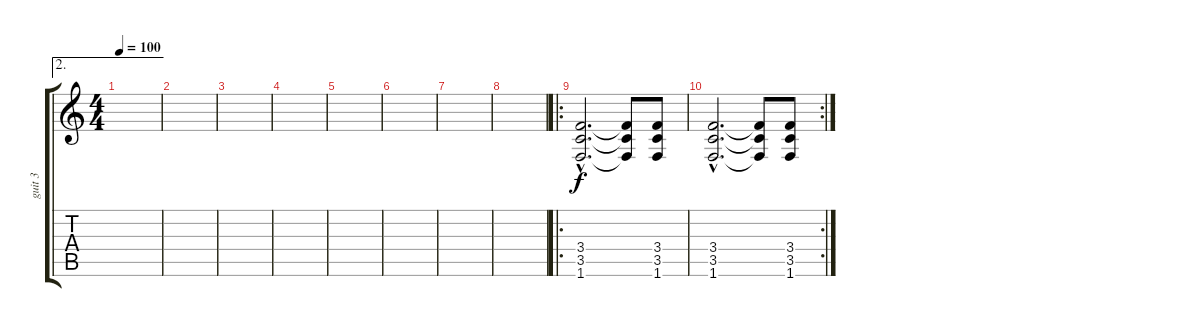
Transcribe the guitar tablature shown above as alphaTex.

\track ("guit 3" "guit 3") {instrument distortionguitar}
\staff {score tabs}
\tuning (E4 B3 G3 D3 A2 E2) {hide}
\ae 2
\ts (4 4)
\tempo 100
\clef g2
\ks c
|
|
|
|
|
|
|
|
\ro
(3.4{hac} 3.5{hac} 1.6{hac}).2{d} (3.4{t} 3.5{t} 1.6{t}).8 (3.4 3.5 1.6).8 |
\rc 2
(3.4{hac} 3.5{hac} 1.6{hac}).2{d} (3.4{t} 3.5{t} 1.6{t}).8 (3.4 3.5 1.6).8
